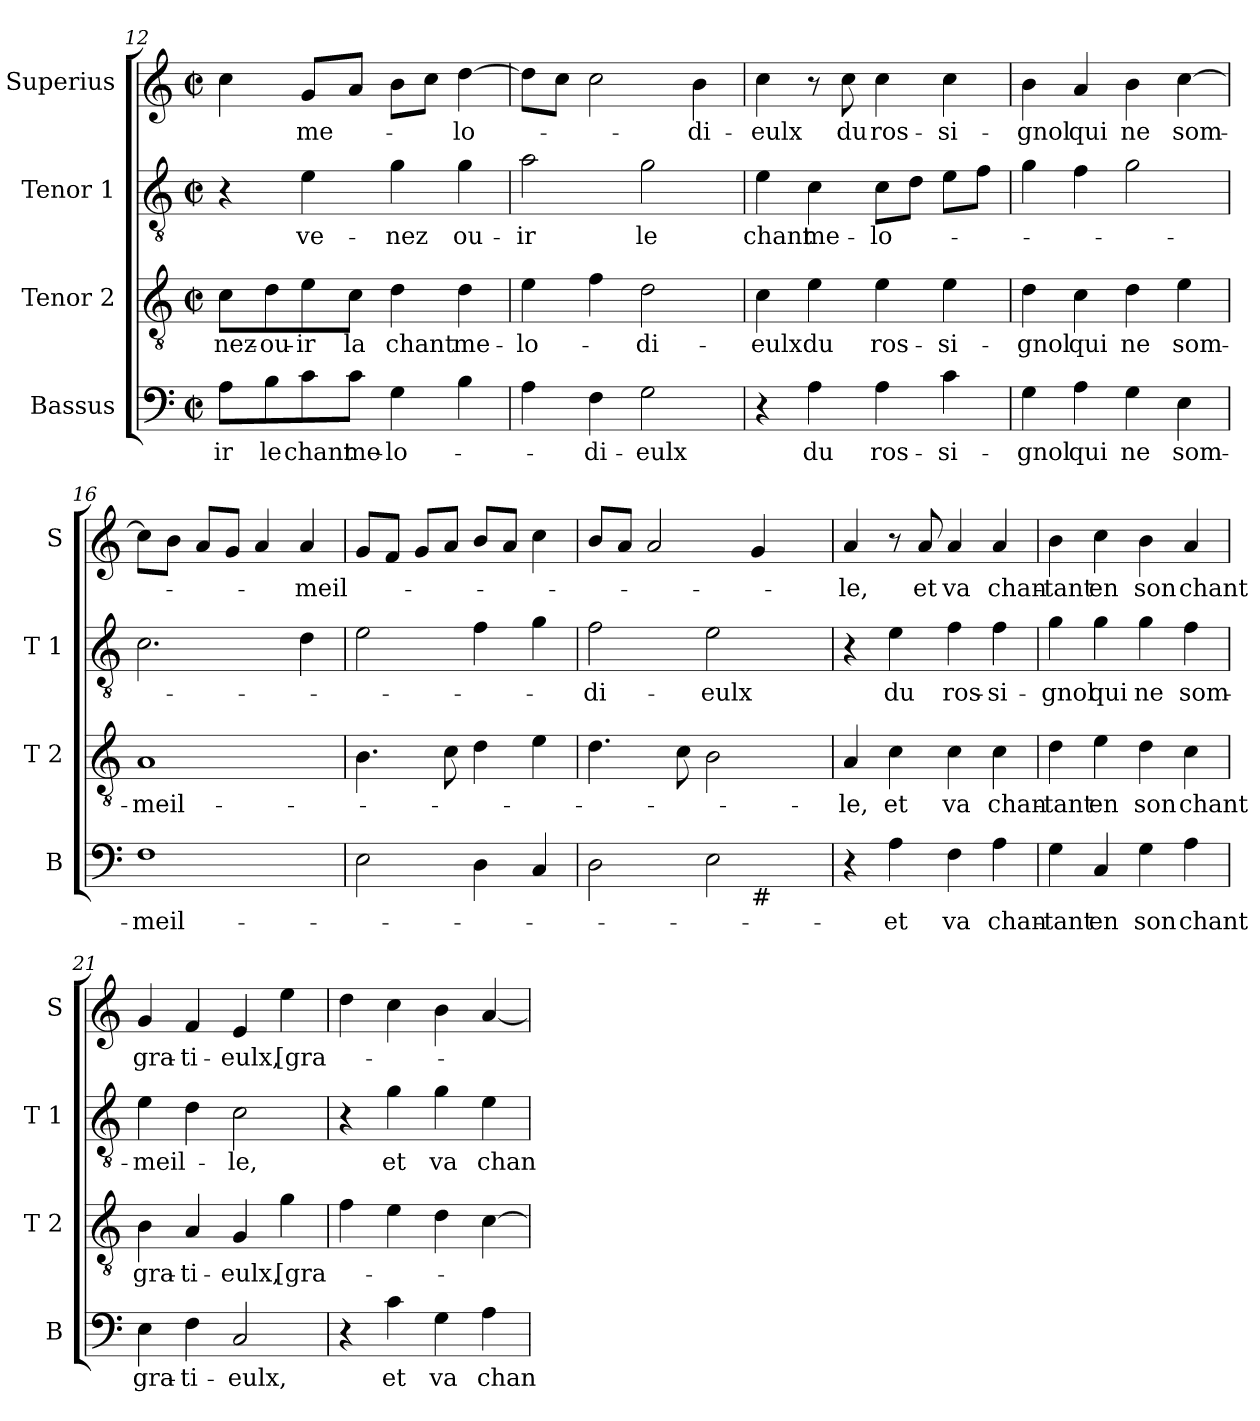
**kern	**text	**kern	**text	**kern	**text	**kern	**text
*part4	*part4	*part3	*part3	*part2	*part2	*part1	*part1
*staff4	*staff4	*staff3	*staff3	*staff2	*staff2	*staff1	*staff1
*I"Bassus	*	*I"Tenor 2	*	*I"Tenor 1	*	*I"Superius	*
*I'B	*	*I'T 2	*	*I'T 1	*	*I'S	*
*clefF4	*	*clefGv2	*	*clefGv2	*	*clefG2	*
*k[]	*	*k[]	*	*k[]	*	*k[]	*
*C:	*	*C:	*	*C:	*	*C:	*
*M2/2	*	*M2/2	*	*M2/2	*	*M2/2	*
*met(c|)	*	*met(c|)	*	*met(c|)	*	*met(c|)	*
=12	=12	=12	=12	=12	=12	=12	=12
8A\L	-ir	8c\L	-nez-	4r	.	4cc\	.
8B\	le	8d\	-ou-	.	.	.	.
8c\	chant	8e\	-ir	4e\	ve-	8g/L	me-
8c\J	me-	8c\J	la	.	.	8a/J	.
4G\	-lo-	4d\	chant	4g\	-nez	8b\L	.
.	.	.	.	.	.	8cc\J	.
4B\	.	4d\	me-	4g\	ou-	[4dd\	-lo-
=13	=13	=13	=13	=13	=13	=13	=13
4A\	.	4e\	-lo-	2a\	-ir	8dd\L]	.
.	.	.	.	.	.	8cc\J	.
4F\	-di-	4f\	.	.	.	2cc\	.
2G\	-eulx	2d\	-di-	2g\	le	.	.
.	.	.	.	.	.	4b\	-di-
!!LO:PB:g=z
=14	=14	=14	=14	=14	=14	=14	=14
4r	.	4c\	-eulx	4e\	chant	4cc\	-eulx
4A\	du	4e\	du	4c\	me-	8r	.
.	.	.	.	.	.	8cc\	du
4A\	ros-	4e\	ros-	8c\L	-lo-	4cc\	ros-
.	.	.	.	8d\J	.	.	.
4c\	-si-	4e\	-si-	8e\L	.	4cc\	-si-
.	.	.	.	8f\J	.	.	.
=15	=15	=15	=15	=15	=15	=15	=15
4G\	-gnol	4d\	-gnol	4g\	.	4b\	-gnol
4A\	qui	4c\	qui	4f\	.	4a/	qui
4G\	ne	4d\	ne	2g\	.	4b\	ne
4E\	som-	4e\	som-	.	.	[4cc\	som-
=16	=16	=16	=16	=16	=16	=16	=16
1F	-meil-	1A	-meil-	2.c\	.	8cc\L]	.
.	.	.	.	.	.	8b\J	.
.	.	.	.	.	.	8a/L	.
.	.	.	.	.	.	8g/J	.
.	.	.	.	.	.	4a/	.
.	.	.	.	4d\	.	4a/	-meil-
=17	=17	=17	=17	=17	=17	=17	=17
2E\	.	4.B\	.	2e\	.	8g/L	.
.	.	.	.	.	.	8f/J	.
.	.	.	.	.	.	8g/L	.
.	.	8c\	.	.	.	8a/J	.
4D\	.	4d\	.	4f\	.	8b/L	.
.	.	.	.	.	.	8a/J	.
4C/	.	4e\	.	4g\	.	4cc\	.
=18	=18	=18	=18	=18	=18	=18	=18
*^	*	*	*	*	*	*	*
2D\	2.ryy	.	4.d\	.	2f\	-di-	8b/L	.
.	.	.	.	.	.	.	8a/J	.
.	.	.	.	.	.	.	2a/	.
.	.	.	8c\	.	.	.	.	.
2E\	.	.	2B\	.	2e\	-eulx	.	.
!	!LO:TX:b:t=#	!	!	!	!	!	!	!
.	4ryy	.	.	.	.	.	4g/	.
*v	*v	*	*	*	*	*	*	*
!!LO:LB:g=z
=19	=19	=19	=19	=19	=19	=19	=19
4r	-le,	4A/	-le,	4r	.	4a/	-le,
4A\	et	4c\	et	4e\	du	8r	.
.	.	.	.	.	.	8a/	et
4F\	va	4c\	va	4f\	ros-	4a/	va
4A\	chan-	4c\	chan-	4f\	-si-	4a/	chan-
=20	=20	=20	=20	=20	=20	=20	=20
4G\	-tant	4d\	-tant	4g\	-gnol	4b\	-tant
4C/	en	4e\	en	4g\	qui	4cc\	en
4G\	son	4d\	son	4g\	ne	4b\	son
4A\	chant	4c\	chant	4f\	som-	4a/	chant
=21	=21	=21	=21	=21	=21	=21	=21
4E\	gra-	4B\	gra-	4e\	-meil-	4g/	gra-
4F\	-ti-	4A/	-ti-	4d\	.	4f/	-ti-
2C/	-eulx,	4G/	-eulx,	2c\	-le,	4e/	-eulx,
.	.	4g\	[gra-	.	.	4ee\	[gra-
=22	=22	=22	=22	=22	=22	=22	=22
4r	.	4f\	.	4r	.	4dd\	.
4c\	et	4e\	.	4g\	et	4cc\	.
4G\	va	4d\	.	4g\	va	4b\	.
4A\	chan-	[4c\	.	4e\	chan-	[4a/	.
=	=	=	=	=	=	=	=
*-	*-	*-	*-	*-	*-	*-	*-
